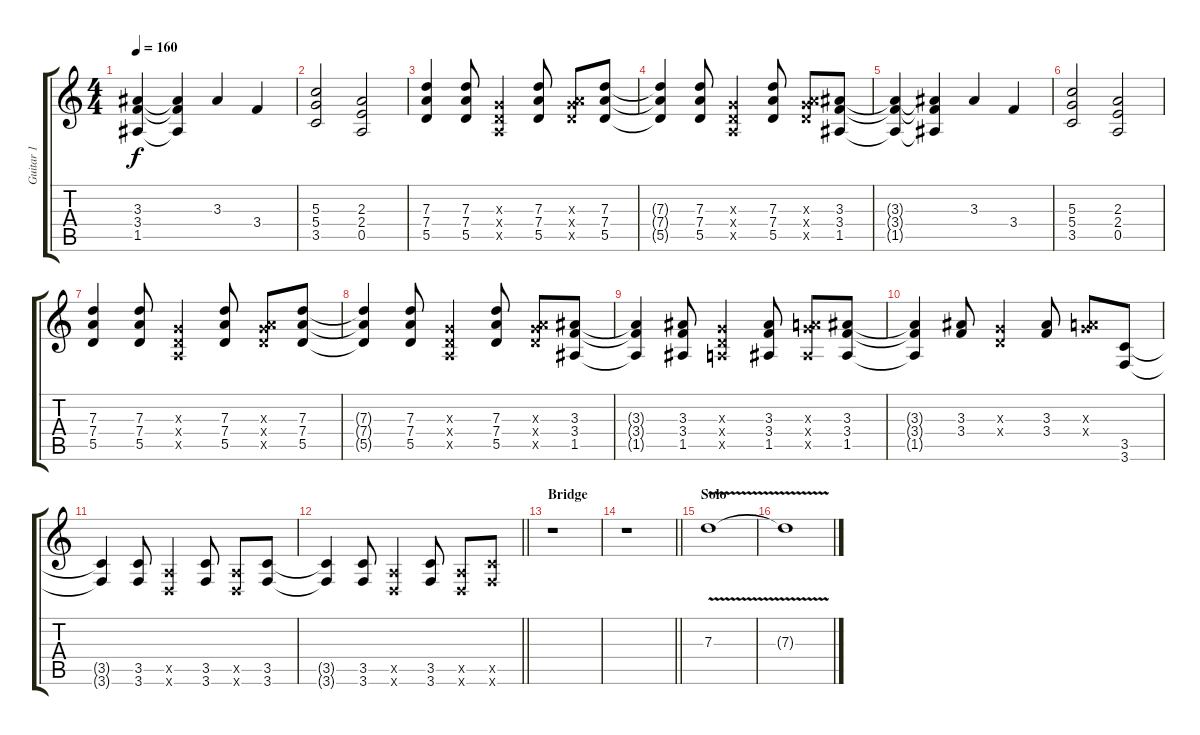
\track ("Guitar 1" "Guitar 1") {instrument distortionguitar}
\staff {score tabs}
\tuning (E4 B3 G3 D3 A2 D2) {hide}
\ts (4 4)
\tempo 160
\clef g2
\ks c
(3.3{t} 3.4{t} 1.5{t}).4{dy f} (3.3{t} 3.4{t} 1.5{t}).4 3.3.4 3.4.4 |
(5.3 5.4 3.5).2 (2.3 2.4 0.5).2 |
(7.3 7.4 5.5).4 (7.3 7.4 5.5).8 (0.3{x} 0.4{x} 0.5{x}).4 (7.3 7.4 5.5).8 (0.3{x} 7.4{x} 5.5{x}).8 (7.3 7.4 5.5).8 |
(7.3{t} 7.4{t} 5.5{t}).4 (7.3 7.4 5.5).8 (0.3{x} 0.4{x} 0.5{x}).4 (7.3 7.4 5.5).8 (0.3{x} 7.4{x} 5.5{x}).8 (3.3 3.4 1.5).8 |
(3.3{t} 3.4{t} 1.5{t}).4 (3.3{t} 3.4{t} 1.5{t}).4 3.3.4 3.4.4 |
(5.3 5.4 3.5).2 (2.3 2.4 0.5).2 |
(7.3 7.4 5.5).4 (7.3 7.4 5.5).8 (0.3{x} 0.4{x} 0.5{x}).4 (7.3 7.4 5.5).8 (0.3{x} 7.4{x} 5.5{x}).8 (7.3 7.4 5.5).8 |
(7.3{t} 7.4{t} 5.5{t}).4 (7.3 7.4 5.5).8 (0.3{x} 0.4{x} 0.5{x}).4 (7.3 7.4 5.5).8 (0.3{x} 7.4{x} 5.5{x}).8 (3.3 3.4 1.5).8 |
(3.3{t} 3.4{t} 1.5{t}).4 (3.3 3.4 1.5).8 (0.3{x} 0.4{x} 0.5{x}).4 (3.3 3.4 1.5).8 (0.3{x} 7.4{x} 1.5{x}).8 (3.3 3.4 1.5).8 |
(3.3{t} 3.4{t} 1.5{t}).4 (3.3 3.4).8 (0.3{x} 0.4{x}).4 (3.3 3.4).8 (0.3{x} 7.4{x}).8 (3.5 3.6).8 |
(3.5{t} 3.6{t}).4 (3.5 3.6).8 (0.5{x} 0.6{x}).4 (3.5 3.6).8 (0.5{x} 0.6{x}).8 (3.5 3.6).8 |
\barLineRight lightlight
(3.5{t} 3.6{t}).4 (3.5 3.6).8 (0.5{x} 0.6{x}).4 (3.5 3.6).8 (0.5{x} 0.6{x}).8 (3.5{x} 3.6{x}).8 |
\section ("" "Bridge")
r.1 |
\barLineRight lightlight
r.1 |
\section ("" "Solo")
7.3{v}.1 |
7.3{t}.1
